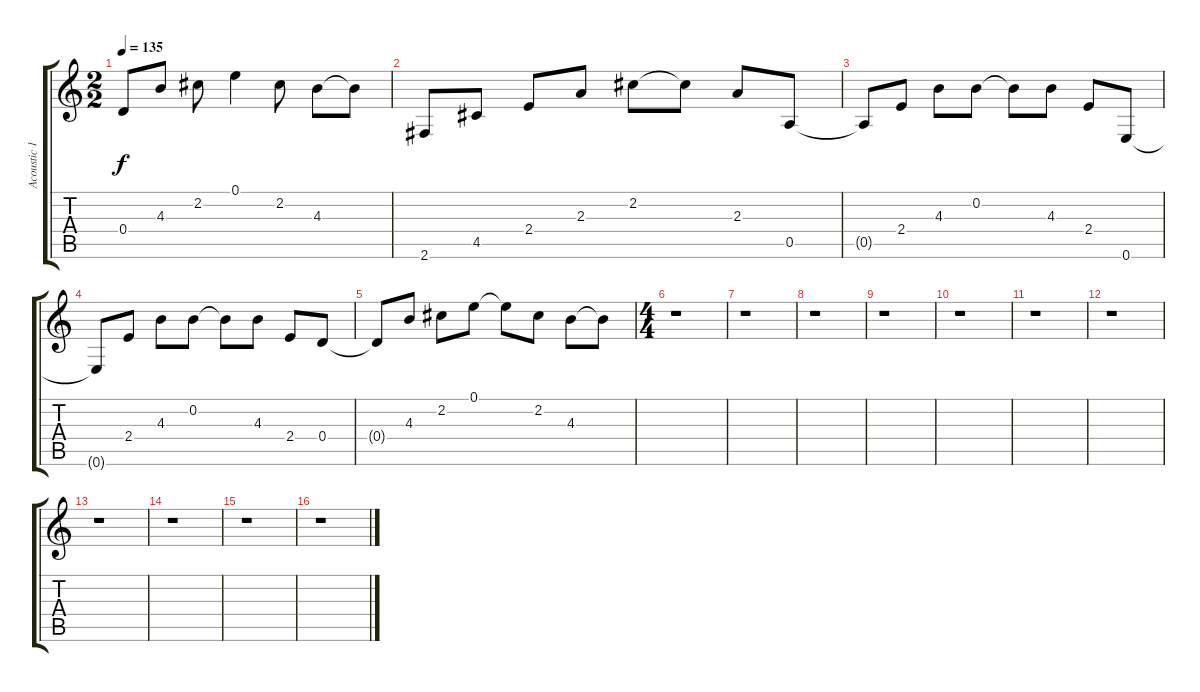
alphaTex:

\track ("Acoustic 1" "Acoustic 1") {instrument acousticguitarsteel}
\staff {score tabs}
\tuning (E4 B3 G3 D3 A2 E2) {hide}
\ts (2 2)
\tempo 135
\clef g2
\ks c
0.4{t}.8{dy f} 4.3.8 2.2.8 0.1.4 2.2.8 4.3.8 4.3{t}.8 |
2.6.8 4.5.8 2.4.8 2.3.8 2.2.8 2.2{t}.8 2.3.8 0.5.8 |
0.5{t}.8 2.4.8 4.3.8 0.2.8 0.2{t}.8 4.3.8 2.4.8 0.6.8 |
0.6{t}.8 2.4.8 4.3.8 0.2.8 0.2{t}.8 4.3.8 2.4.8 0.4.8 |
0.4{t}.8 4.3.8 2.2.8 0.1.8 0.1{t}.8 2.2.8 4.3.8 4.3{t}.8 |
\ts (4 4)
r.1 |
r.1 |
r.1 |
r.1 |
r.1 |
r.1 |
r.1 |
r.1 |
r.1 |
r.1 |
r.1
